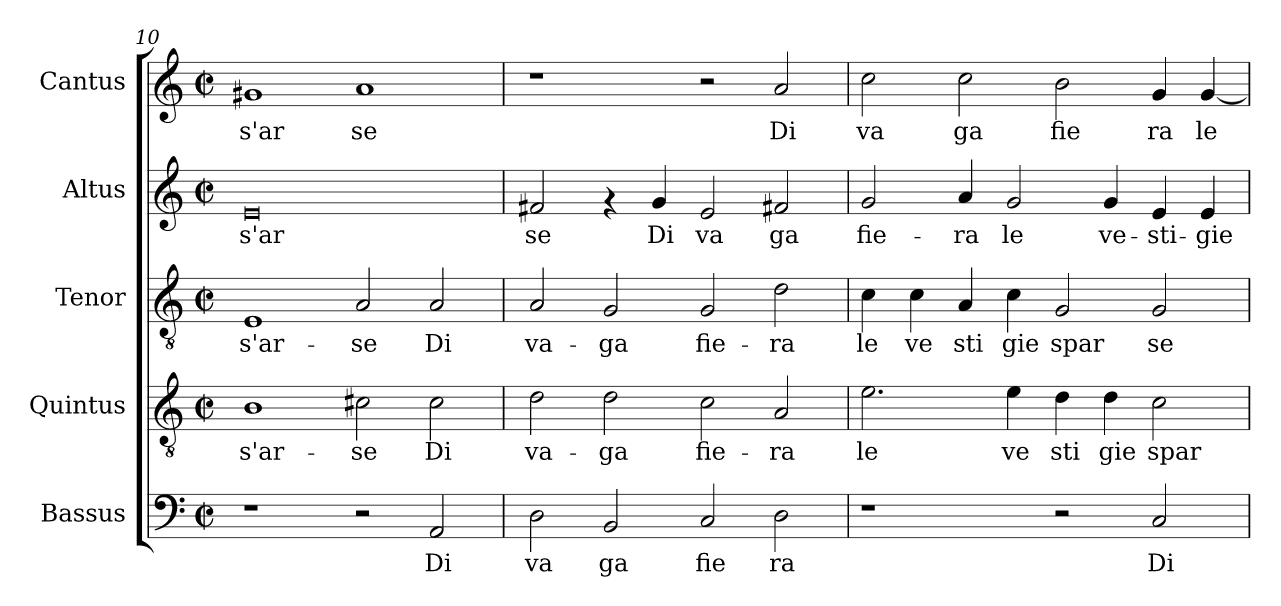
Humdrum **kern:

**kern	**text	**kern	**text	**kern	**text	**kern	**text	**kern	**text
*part5	*part5	*part4	*part4	*part3	*part3	*part2	*part2	*part1	*part1
*staff5	*staff5	*staff4	*staff4	*staff3	*staff3	*staff2	*staff2	*staff1	*staff1
*I"Bassus	*	*I"Quintus	*	*I"Tenor	*	*I"Altus	*	*I"Cantus	*
*clefF4	*	*clefGv2	*	*clefGv2	*	*clefG2	*	*clefG2	*
*k[]	*	*k[]	*	*k[]	*	*k[]	*	*k[]	*
*C:	*	*C:	*	*C:	*	*C:	*	*C:	*
*M2/2	*	*M2/2	*	*M2/2	*	*M2/2	*	*M2/2	*
*met(c|)	*	*met(c|)	*	*met(c|)	*	*met(c|)	*	*met(c|)	*
=10	=10	=10	=10	=10	=10	=10	=10	=10	=10
!	!	!	!LO:LY:b:cj	!	!LO:LY:b:cj	!	!LO:LY:b:cj	!	!LO:LY:b:cj
1r	.	1B	-s'ar-	1E	-s'ar-	0e	s'ar	1g#X	s'ar
!	!	!	!LO:LY:b:cj	!	!LO:LY:b:cj	!	!	!	!LO:LY:b:cj
2r	.	2c#X\	-se	2A/	-se	.	.	1a	se
!	!LO:LY:b:cj	!	!LO:LY:b:cj	!	!LO:LY:b:cj	!	!	!	!
2AA/	Di	2c#\	Di	2A/	Di	.	.	.	.
=11	=11	=11	=11	=11	=11	=11	=11	=11	=11
!	!LO:LY:b:cj	!	!LO:LY:b:cj	!	!LO:LY:b:cj	!	!LO:LY:b:cj	!	!
2D\	va	2d\	va-	2A/	va-	2f#X/	se	1r	.
!	!LO:LY:b:cj	!	!LO:LY:b:cj	!	!LO:LY:b:cj	!	!	!	!
2BB/	ga	2d\	-ga	2G/	-ga	4rf	.	.	.
!	!	!	!	!	!	!	!LO:LY:b:cj	!	!
.	.	.	.	.	.	4g/	Di	.	.
!	!LO:LY:b:cj	!	!LO:LY:b:cj	!	!LO:LY:b:cj	!	!LO:LY:b:cj	!	!
2C/	fie	2c\	fie-	2G/	fie-	2e/	va	2r	.
!	!LO:LY:b:cj	!	!LO:LY:b:cj	!	!LO:LY:b:cj	!	!LO:LY:b:cj	!	!LO:LY:b:cj
2D\	ra	2A/	-ra	2d\	-ra	2f#X/	ga	2a/	Di
!!LO:PB:g=z
=12	=12	=12	=12	=12	=12	=12	=12	=12	=12
!	!	!	!LO:LY:b:cj	!	!LO:LY:b:cj	!	!LO:LY:b:cj	!	!LO:LY:b:cj
1r	.	2.e\	le	4c\	le	2g/	fie-	2cc\	va
!	!	!	!	!	!LO:LY:b:cj	!	!	!	!
.	.	.	.	4c\	ve	.	.	.	.
!	!	!	!	!	!LO:LY:b:cj	!	!LO:LY:b:cj	!	!LO:LY:b:cj
.	.	.	.	4A/	sti	4a/	-ra	2cc\	ga
!	!	!	!LO:LY:b:cj	!	!LO:LY:b:cj	!	!LO:LY:b:cj	!	!
.	.	4e\	ve	4c\	gie	2g/	le	.	.
!	!	!	!LO:LY:b:cj	!	!LO:LY:b:cj	!	!	!	!LO:LY:b:cj
2r	.	4d\	sti	2G/	spar	.	.	2b\	fie
!	!	!	!LO:LY:b:cj	!	!	!	!LO:LY:b:cj	!	!
.	.	4d\	gie	.	.	4g/	ve-	.	.
!	!LO:LY:b:cj	!	!LO:LY:b:cj	!	!LO:LY:b:cj	!	!LO:LY:b:cj	!	!LO:LY:b:cj
2C/	Di	2c\	spar	2G/	se	4e/	-sti-	4g/	ra
!	!	!	!	!	!	!	!LO:LY:b:cj	!	!LO:LY:b:cj
.	.	.	.	.	.	4e/	-gie	[<4g/	le
=	=	=	=	=	=	=	=	=	=
*-	*-	*-	*-	*-	*-	*-	*-	*-	*-
